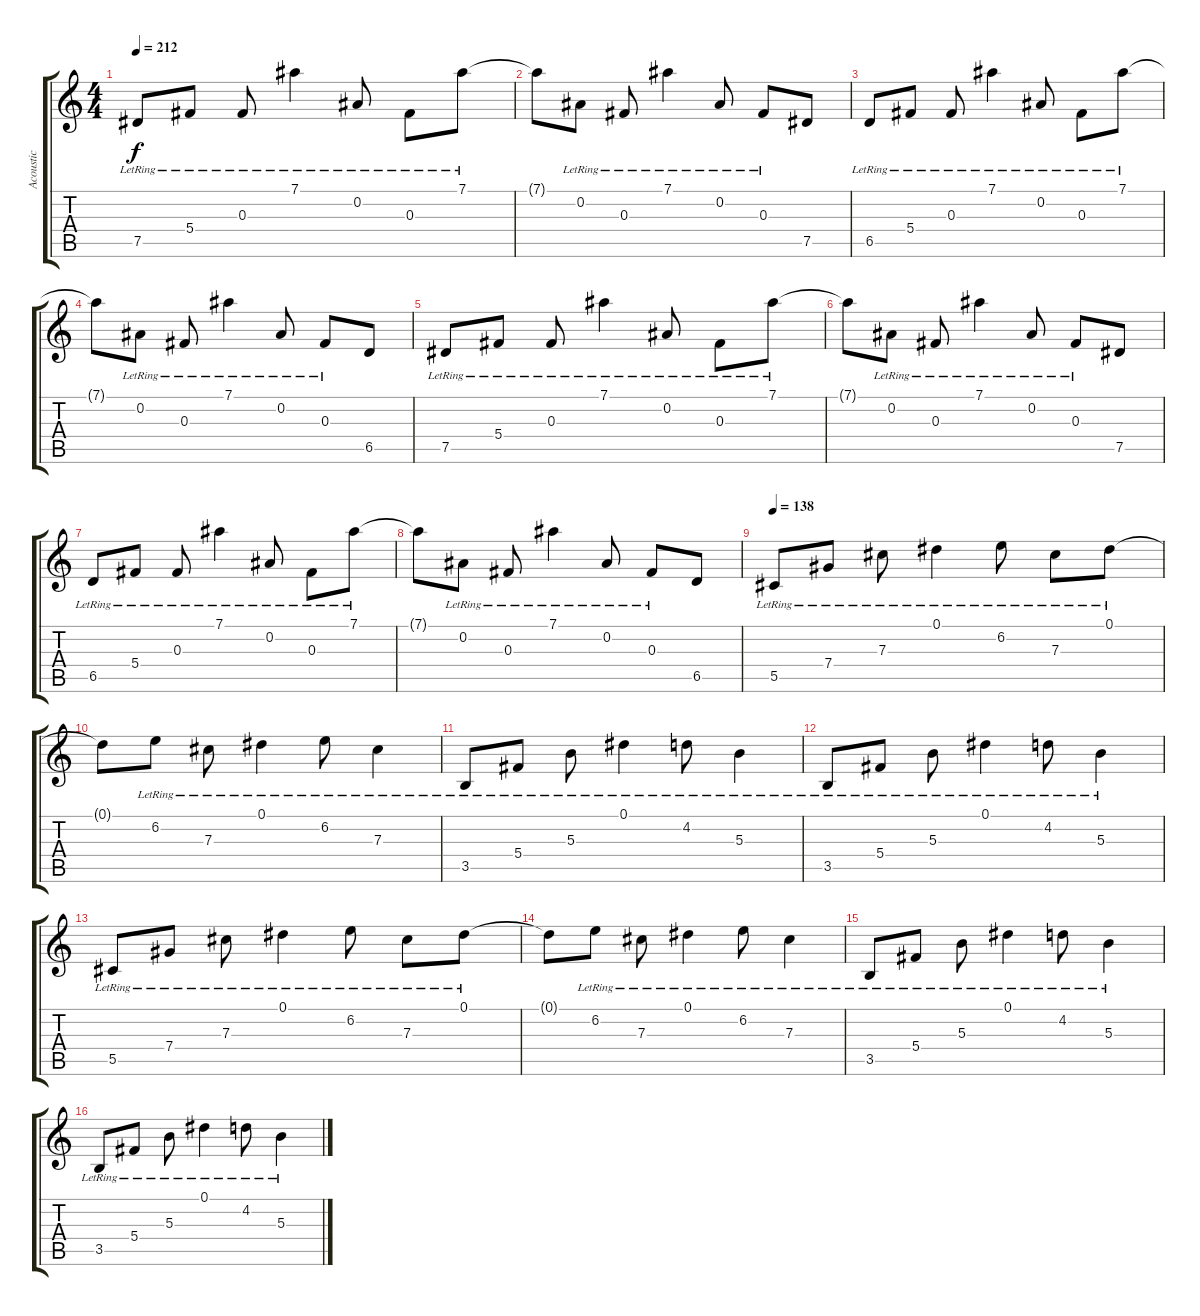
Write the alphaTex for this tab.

\track ("Acoustic" "Acoustic") {instrument acousticguitarnylon}
\staff {score tabs}
\tuning (Eb4 Bb3 Gb3 Db3 Ab2 Eb2) {hide}
\ts (4 4)
\tempo 212
\clef g2
\ks c
7.5{lr}.8{dy f} 5.4{lr}.8 0.3{lr}.8 7.1{lr}.4 0.2{lr}.8 0.3{lr}.8 7.1{lr}.8 |
7.1{t}.8 0.2{lr}.8 0.3{lr}.8 7.1{lr}.4 0.2{lr}.8 0.3{lr}.8 7.5.8 |
6.5{lr}.8 5.4{lr}.8 0.3{lr}.8 7.1{lr}.4 0.2{lr}.8 0.3{lr}.8 7.1{lr}.8 |
7.1{t}.8 0.2{lr}.8 0.3{lr}.8 7.1{lr}.4 0.2{lr}.8 0.3{lr}.8 6.5.8 |
7.5{lr}.8 5.4{lr}.8 0.3{lr}.8 7.1{lr}.4 0.2{lr}.8 0.3{lr}.8 7.1{lr}.8 |
7.1{t}.8 0.2{lr}.8 0.3{lr}.8 7.1{lr}.4 0.2{lr}.8 0.3{lr}.8 7.5.8 |
6.5{lr}.8 5.4{lr}.8 0.3{lr}.8 7.1{lr}.4 0.2{lr}.8 0.3{lr}.8 7.1{lr}.8 |
7.1{t}.8 0.2{lr}.8 0.3{lr}.8 7.1{lr}.4 0.2{lr}.8 0.3{lr}.8 6.5.8 |
\tempo 138
5.5{lr}.8 7.4{lr}.8 7.3{lr}.8 0.1{lr}.4 6.2{lr}.8 7.3{lr}.8 0.1{lr}.8 |
0.1{t}.8 6.2{lr}.8 7.3{lr}.8 0.1{lr}.4 6.2{lr}.8 7.3{lr}.4 |
3.5{lr}.8 5.4{lr}.8 5.3{lr}.8 0.1{lr}.4 4.2{lr}.8 5.3{lr}.4 |
3.5{lr}.8 5.4{lr}.8 5.3{lr}.8 0.1{lr}.4 4.2{lr}.8 5.3{lr}.4 |
5.5{lr}.8 7.4{lr}.8 7.3{lr}.8 0.1{lr}.4 6.2{lr}.8 7.3{lr}.8 0.1{lr}.8 |
0.1{t}.8 6.2{lr}.8 7.3{lr}.8 0.1{lr}.4 6.2{lr}.8 7.3{lr}.4 |
3.5{lr}.8 5.4{lr}.8 5.3{lr}.8 0.1{lr}.4 4.2{lr}.8 5.3{lr}.4 |
3.5{lr}.8 5.4{lr}.8 5.3{lr}.8 0.1{lr}.4 4.2{lr}.8 5.3{lr}.4
